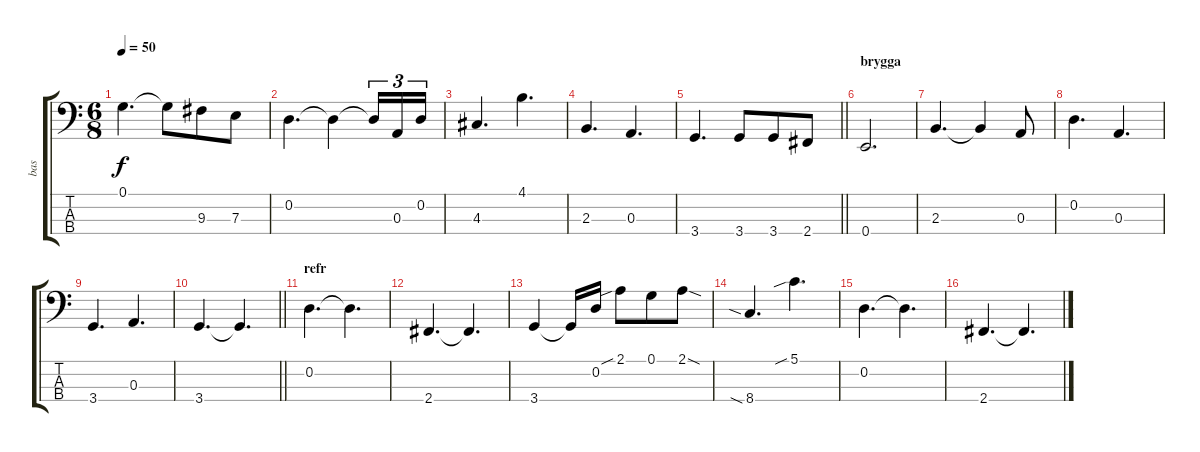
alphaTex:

\track ("bas" "bas") {instrument electricbassfinger}
\staff {score tabs}
\tuning (G2 D2 A1 E1) {hide}
\ts (6 8)
\tempo 50
\clef f4
\ks c
0.1.4{d dy f} 0.1{t}.8 9.3.8 7.3.8 |
0.2.4{d} 0.2{t}.4 0.2{t}.16{tu (3 2)} 0.3.16{tu (3 2)} 0.2.16{tu (3 2)} |
4.3.4{d} 4.1.4{d} |
2.3.4{d} 0.3.4{d} |
\barLineRight lightlight
3.4.4{d} 3.4.8 3.4.8 2.4.8 |
\section ("" "brygga")
0.4.2{d} |
2.3.4{d} 2.3{t}.4 0.3.8 |
0.2.4{d} 0.3.4{d} |
3.4.4{d} 0.3.4{d} |
\barLineRight lightlight
3.4.4{d} 3.4{t}.4{d} |
\section ("" "refr")
0.2.4{d} 0.2{t}.4{d} |
2.4.4{d} 2.4{t}.4{d} |
3.4.4 3.4{t}.16 0.2.16 2.1{sib}.8 0.1.8 2.1{sod}.8 |
8.4{sia}.4{d} 5.1{sib}.4{d} |
0.2.4{d} 0.2{t}.4{d} |
2.4.4{d} 2.4{t}.4{d}
